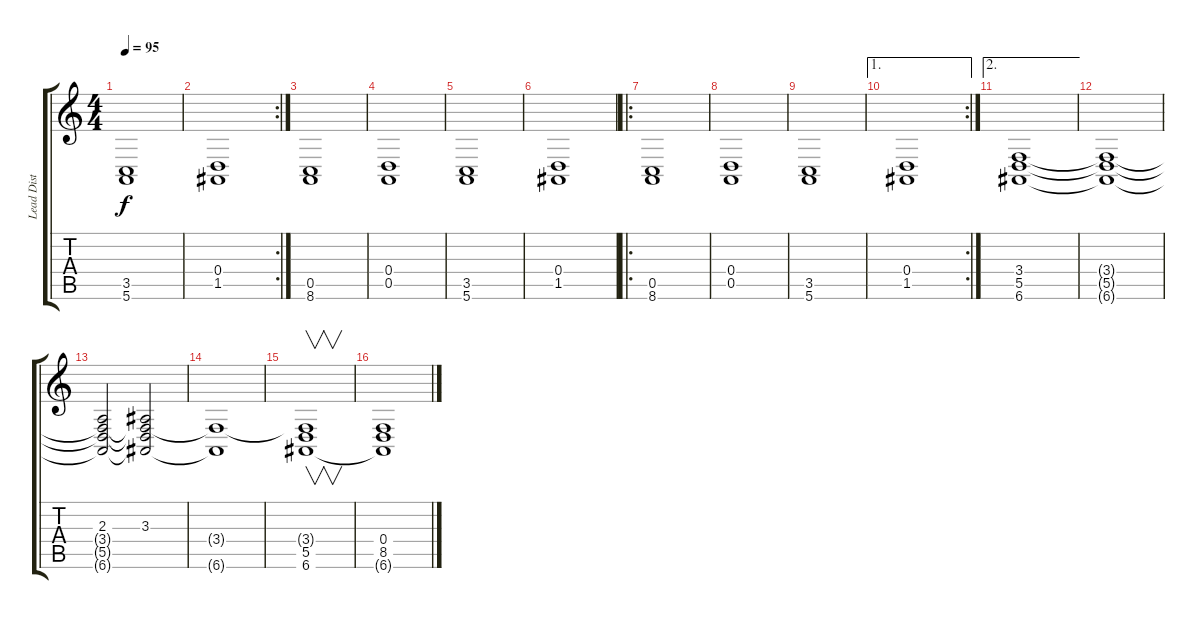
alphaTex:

\track ("Lead Dist" "Lead Dist") {instrument reedorgan}
\staff {score tabs}
\tuning (E4 B3 G3 D3 A2 E2) {hide}
\ts (4 4)
\tempo 95
\clef g2
\ks c
(3.5 5.6).1{dy f} |
\rc 2
(0.4 1.5).1 |
(0.5 8.6).1 |
(0.4 0.5).1 |
(3.5 5.6).1 |
(0.4 1.5).1 |
\ro
(0.5 8.6).1 |
(0.4 0.5).1 |
(3.5 5.6).1 |
\ae 1
\rc 2
(0.4 1.5).1 |
\ae 2
(3.4 5.5 6.6).1 |
(3.4{t} 5.5{t} 6.6{t}).1 |
(2.3 3.4{t} 5.5{t} 6.6{t}).2 (3.3 3.4{t} 5.5{t} 6.6{t}).2 |
(3.4{t} 6.6{t}).1 |
(3.4{t} 5.5 6.6).1{v volume 7} |
(0.4 8.5 6.6{t}).1
